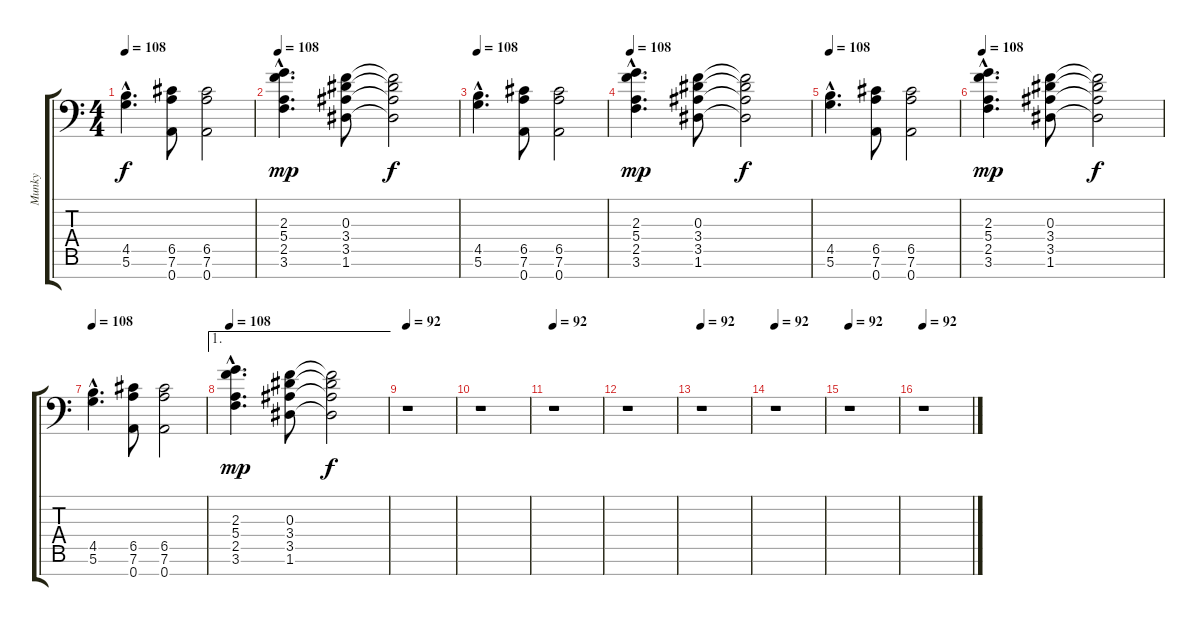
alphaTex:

\track ("Munky" "Munky") {instrument distortionguitar}
\staff {score tabs}
\tuning (D4 A3 F3 C3 G2 D2 A1) {hide}
\ts (4 4)
\tempo 108
\clef f4
\ks c
(4.5{hac} 5.6{hac}).4{d dy f volume 14 balance 8 instrument distortionguitar} (6.5 7.6 0.7).8 (6.5 7.6 0.7).2 |
\tempo 108
(2.3{hac} 5.4{hac} 2.5{hac} 3.6{hac}).4{d dy mp balance 8} (0.3 3.4 3.5 1.6).8 (0.3{t} 3.4{t} 3.5{t} 1.6{t}).2{dy f} |
\tempo 108
(4.5{hac} 5.6{hac}).4{d volume 14 balance 8 instrument distortionguitar} (6.5 7.6 0.7).8 (6.5 7.6 0.7).2 |
\tempo 108
(2.3{hac} 5.4{hac} 2.5{hac} 3.6{hac}).4{d dy mp balance 8} (0.3 3.4 3.5 1.6).8 (0.3{t} 3.4{t} 3.5{t} 1.6{t}).2{dy f} |
\tempo 108
(4.5{hac} 5.6{hac}).4{d volume 14 balance 8 instrument distortionguitar} (6.5 7.6 0.7).8 (6.5 7.6 0.7).2 |
\tempo 108
(2.3{hac} 5.4{hac} 2.5{hac} 3.6{hac}).4{d dy mp balance 8} (0.3 3.4 3.5 1.6).8 (0.3{t} 3.4{t} 3.5{t} 1.6{t}).2{dy f} |
\tempo 108
(4.5{hac} 5.6{hac}).4{d volume 14 balance 8 instrument distortionguitar} (6.5 7.6 0.7).8 (6.5 7.6 0.7).2 |
\ae 1
\tempo 108
(2.3{hac} 5.4{hac} 2.5{hac} 3.6{hac}).4{d dy mp balance 8} (0.3 3.4 3.5 1.6).8 (0.3{t} 3.4{t} 3.5{t} 1.6{t}).2{dy f} |
\tempo 92
r.1{balance 16 instrument distortionguitar} |
r.1 |
\tempo 92
r.1 |
r.1 |
\tempo 92
r.1 |
\tempo 92
r.1 |
\tempo 92
r.1 |
\tempo 92
r.1
